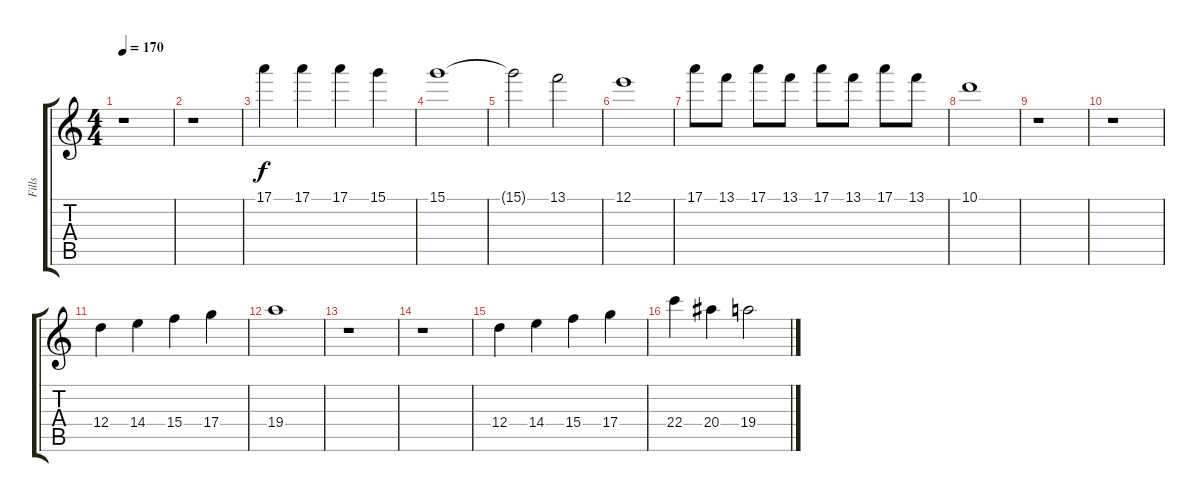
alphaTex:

\track ("Fills" "Fills") {instrument distortionguitar}
\staff {score tabs}
\tuning (E4 B3 G3 D3 A2 E2) {hide}
\ts (4 4)
\tempo 170
\clef g2
\ks c
r.1{dy f} |
r.1 |
17.1.4 17.1.4 17.1.4 15.1.4 |
15.1.1 |
15.1{t}.2 13.1.2 |
12.1.1 |
17.1.8 13.1.8 17.1.8 13.1.8 17.1.8 13.1.8 17.1.8 13.1.8 |
10.1.1 |
r.1 |
r.1 |
12.4.4 14.4.4 15.4.4 17.4.4 |
19.4.1 |
r.1 |
r.1 |
12.4.4 14.4.4 15.4.4 17.4.4 |
22.4.4 20.4.4 19.4.2
